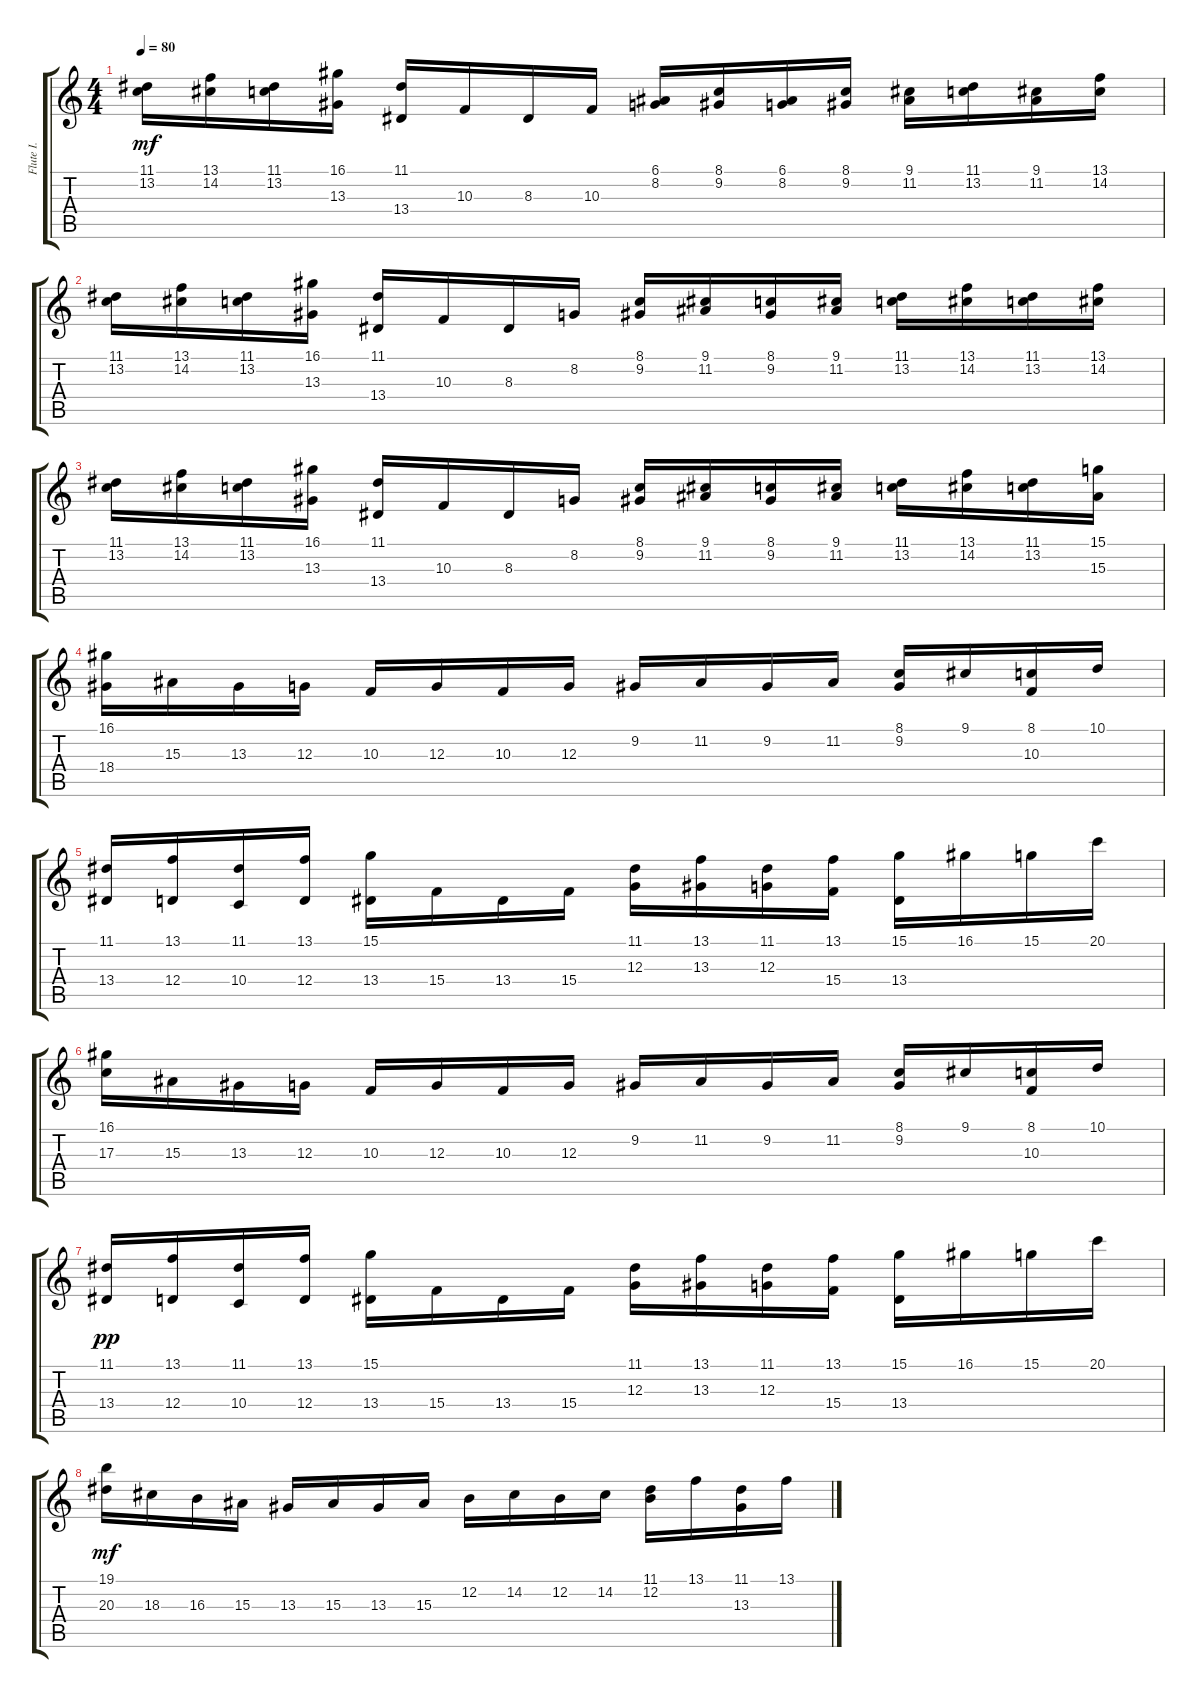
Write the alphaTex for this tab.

\track ("Flute I." "Flute I.") {instrument flute}
\staff {score tabs}
\tuning (E4 B3 G3 D3 A2 E2) {hide}
\ts (4 4)
\tempo 80
\clef g2
\ks c
(11.1 13.2).16{dy mf} (13.1 14.2).16 (11.1 13.2).16 (16.1 13.3).16 (11.1 13.4).16 10.3.16 8.3.16 10.3.16 (6.1 8.2).16 (8.1 9.2).16 (6.1 8.2).16 (8.1 9.2).16 (9.1 11.2).16 (11.1 13.2).16 (9.1 11.2).16 (13.1 14.2).16 |
(11.1 13.2).16 (13.1 14.2).16 (11.1 13.2).16 (16.1 13.3).16 (11.1 13.4).16 10.3.16 8.3.16 8.2.16 (8.1 9.2).16 (9.1 11.2).16 (8.1 9.2).16 (9.1 11.2).16 (11.1 13.2).16 (13.1 14.2).16 (11.1 13.2).16 (13.1 14.2).16 |
(11.1 13.2).16 (13.1 14.2).16 (11.1 13.2).16 (16.1 13.3).16 (11.1 13.4).16 10.3.16 8.3.16 8.2.16 (8.1 9.2).16 (9.1 11.2).16 (8.1 9.2).16 (9.1 11.2).16 (11.1 13.2).16 (13.1 14.2).16 (11.1 13.2).16 (15.1 15.3).16 |
(16.1 18.4).16 15.3.16 13.3.16 12.3.16 10.3.16 12.3.16 10.3.16 12.3.16 9.2.16 11.2.16 9.2.16 11.2.16 (8.1 9.2).16 9.1.16 (8.1 10.3).16 10.1.16 |
(11.1 13.4).16 (13.1 12.4).16 (11.1 10.4).16 (13.1 12.4).16 (15.1 13.4).16 15.4.16 13.4.16 15.4.16 (11.1 12.3).16 (13.1 13.3).16 (11.1 12.3).16 (13.1 15.4).16 (15.1 13.4).16 16.1.16 15.1.16 20.1.16 |
(16.1 17.3).16 15.3.16 13.3.16 12.3.16 10.3.16 12.3.16 10.3.16 12.3.16 9.2.16 11.2.16 9.2.16 11.2.16 (8.1 9.2).16 9.1.16 (8.1 10.3).16 10.1.16 |
(11.1 13.4).16{dy pp} (13.1 12.4).16 (11.1 10.4).16 (13.1 12.4).16 (15.1 13.4).16 15.4.16 13.4.16 15.4.16 (11.1 12.3).16 (13.1 13.3).16 (11.1 12.3).16 (13.1 15.4).16 (15.1 13.4).16 16.1.16 15.1.16 20.1.16 |
(19.1 20.3).16{dy mf} 18.3.16 16.3.16 15.3.16 13.3.16 15.3.16 13.3.16 15.3.16 12.2.16 14.2.16 12.2.16 14.2.16 (11.1 12.2).16 13.1.16 (11.1 13.3).16 13.1.16
